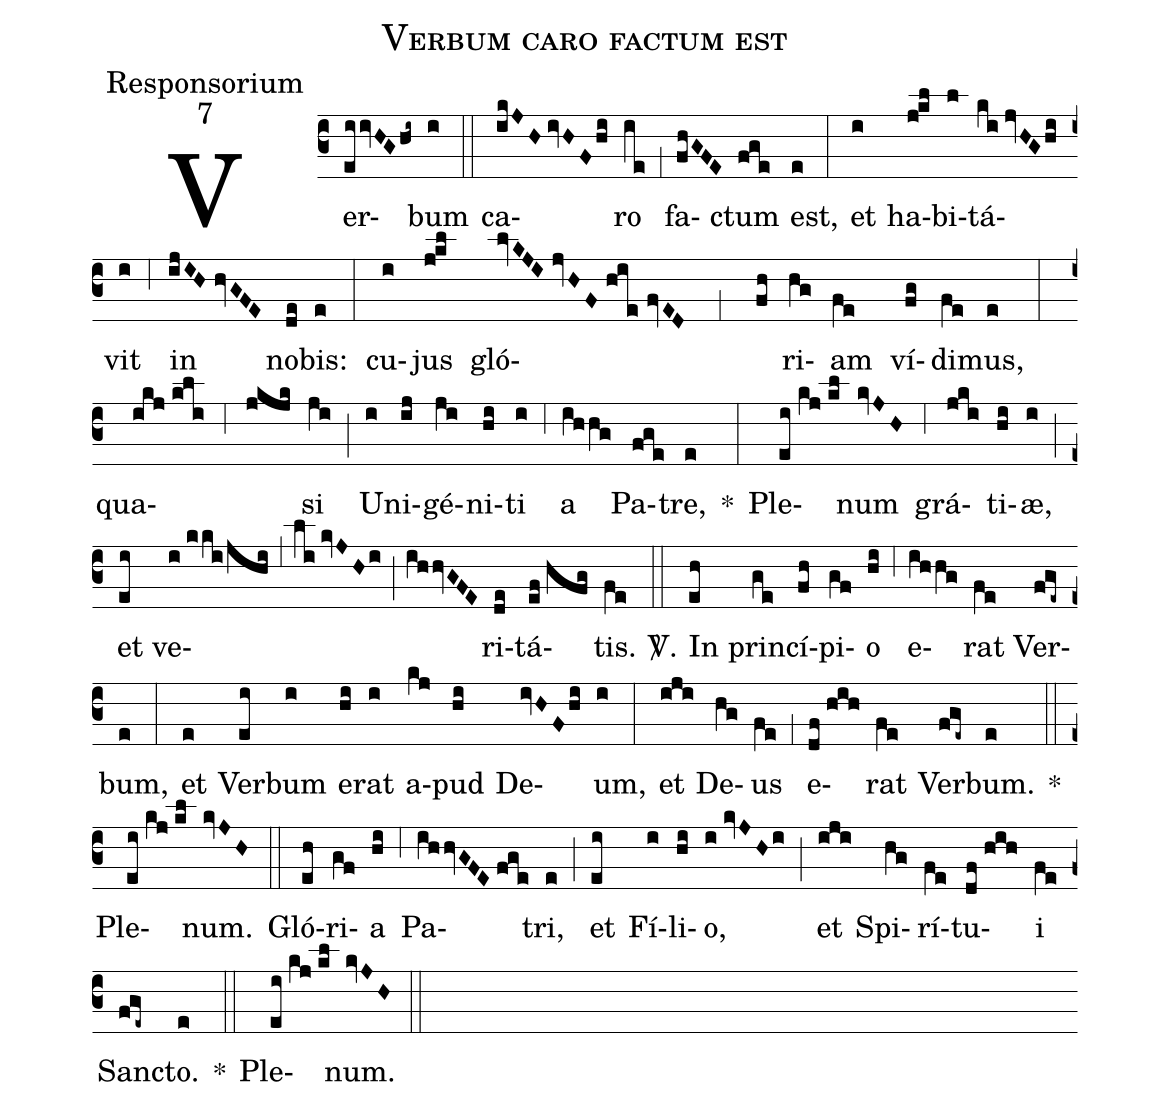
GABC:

name:Verbum caro factum est;
office-part:Responsorium;
mode:7;
%%
(c3) Ver(eiivHGhi~)bum(i) (::) ca(ikJH//ivHF/hi)ro(ie) (;1) fa(fhGFE)ctum(fge) est,(e) (:) et(i) ha(j!kl)bi(l)tá(ki//jvHGhi)vit(i) (;6) in(ijIH//hvGFE) no(de)bis:(e) (:) cu(i)jus(j!kl) gló(lvKJI//jvHF//hie//fvED;1fh)ri(hg)am(fe) ví(fg)di(fe)mus,(e) (:) qua(ikj//kli;6jkjk)si(ji) (;) U(i)ni(ij)gé(ji)ni(hi)ti(i) (;6) a(ihhg) Pa(fge)tre,(e) *(:) Ple(ei//kj//kl)num(kvJH) (;6) grá(jki)ti(hi)æ,(i) (;) et(ei) ve(i//kki/jhi;5li//kvJHi;ihhvGFE)ri(de)tá(ef//hfg)tis.(fe) <sp>V/</sp>.(::) In(eh) prin(ge)cí(fh)pi(gf)o(hi) (;6) e(ihhg)rat(fe) Ver(fge~)bum,(e) (:) et(e) Ver(ei)bum(i) e(hi)rat(i) a(kj)pud(hi) De(ivHF/hi)um,(i) (:) et(iji) De(hg)us(fe) (;1) e(df//hih)rat(fe) Ver(fge~)bum.(e) *(::) Ple(ei//kj//kl)num.(kvJH) (::) Gló(eh)ri(gf)a(hi) (;6) Pa(ihhvGFE//fge)tri,(e) (;) et(ei) Fí(i)li(hi)o,(i//kvJHi) (;) et(iji) Spi(hg)rí(fe)tu(df//hih)i(fe) San(fge~)cto.(e) *(::) Ple(ei//kj//kl)num.(kvJH) (::)
